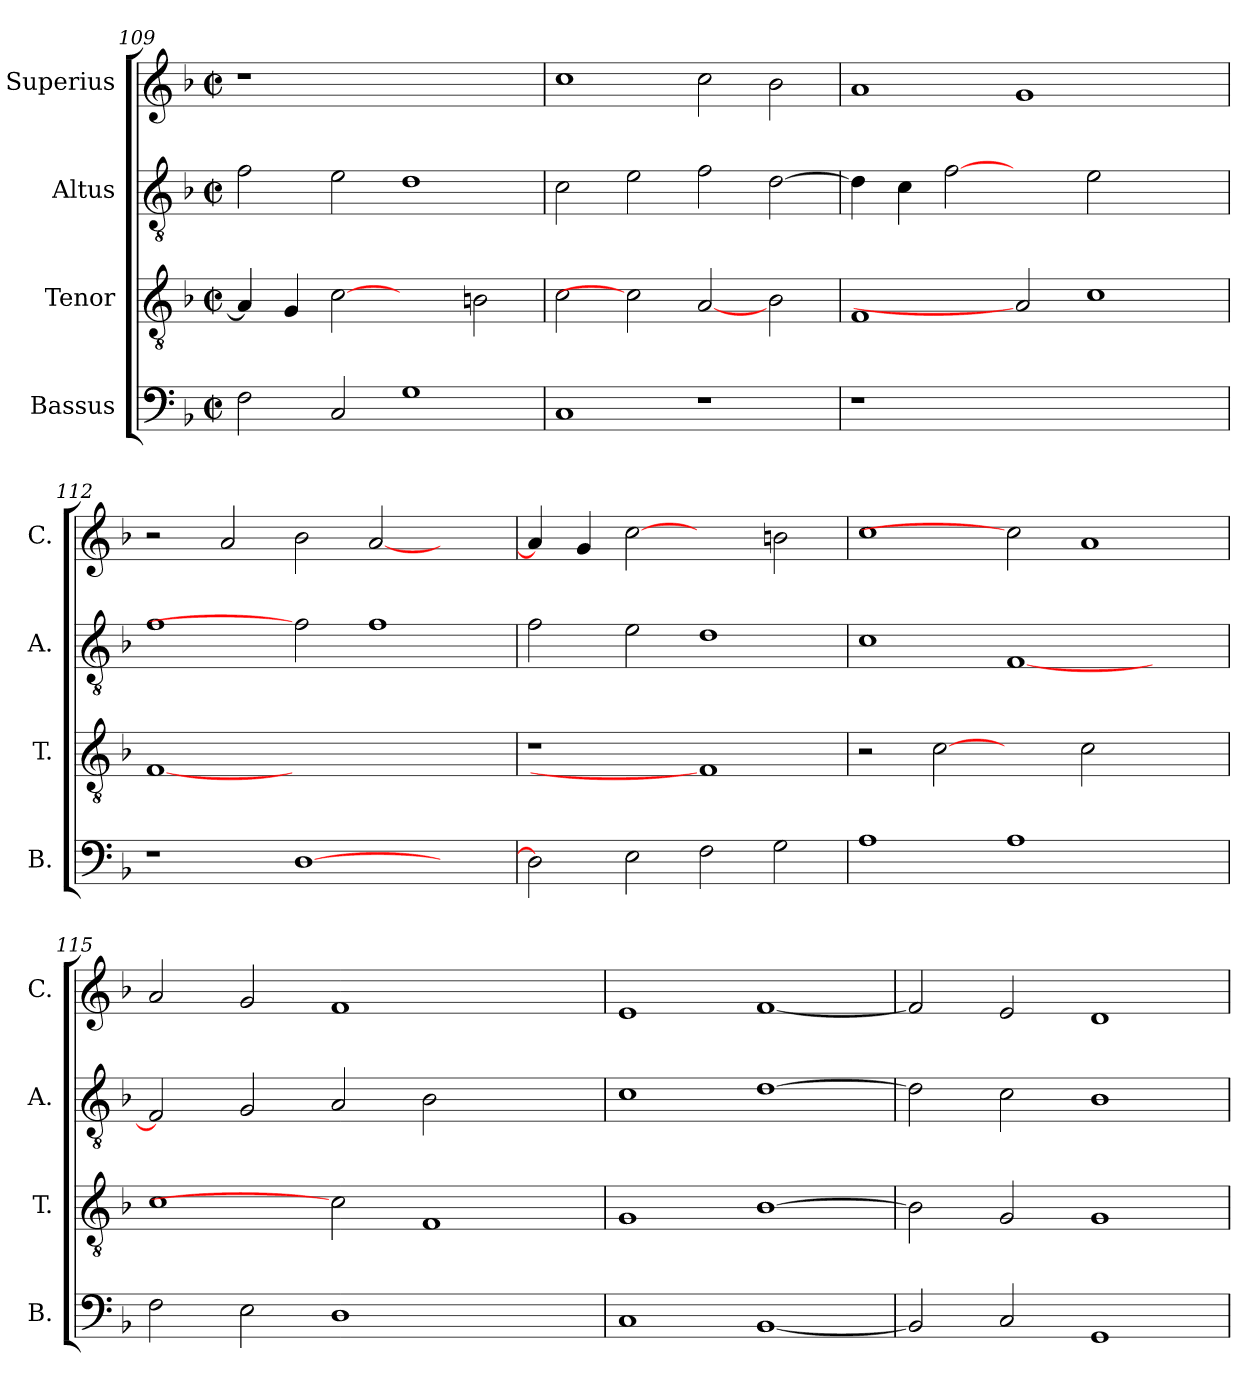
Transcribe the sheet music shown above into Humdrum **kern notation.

**kern	**kern	**kern	**kern
*part4	*part3	*part2	*part1
*staff4	*staff3	*staff2	*staff1
*I"Bassus	*I"Tenor	*I"Altus	*I"Superius
*I'B.	*I'T.	*I'A.	*I'C.
!!LO:PB:g=z
*clefF4	*clefGv2	*clefGv2	*clefG2
*	*ITrd7c12	*ITrd7c12	*
*k[b-]	*k[b-]	*k[b-]	*k[b-]
*F:	*F:	*F:	*F:
*M2/2	*M2/2	*M2/2	*M2/2
*met(c|)	*met(c|)	*met(c|)	*met(c|)
=109	=109	=109	=109
*	*^	*	*
!	!	!	!	!LO:N:vis=1
2Fi\	4AAi/]	1ryy	2Fi\	1r
.	4GGi/	.	.	.
2Ci/	[2Ci	.	2Ei\	.
1Gi	2ryy	1ryy	1Di	1ryy
.	2BBni\	.	.	.
*	*v	*v	*	*
=110	=110	=110	=110
1Ci	2Ci\	2Ci\	1cci
.	2Ci]	2Ei\	.
1r	[2AAi	2Fi\	2cci\
.	2BB-i\	[>2Di\	2b-i\
=111	=111	=111	=111
!LO:N:vis=1	!	!	!
1r	1FFi	4Di\]	1ai
.	.	4Ci\	.
.	.	[2Fi	.
1.ryy	2AAi]	2ryy	1gi
.	1Ci	2Ei\	.
.	.	2ryy	2ryy
=112	=112	=112	=112
1r	[1FFi	1Fi	2r
.	.	.	2ai/
[>1Di	1.ryy	2Fi]	2b-i\
.	.	1Fi	[<2ai/
2ryy	.	.	2ryy
=113	=113	=113	=113
!	!LO:N:vis=1	!	!
2Di\]	1r	2Fi\	4ai/]
.	.	.	4gi/
2Ei\	.	2Ei\	[2cci
2Fi\	1FFi]	1Di	2ryy
2Gi\	.	.	2bni\
!!LO:LB:g=z
=114	=114	=114	=114
1Ai	2r	1Ci	1cci
.	[2Ci	.	.
1Ai	2ryy	[<1FFi	2cci]
.	2Ci\	.	1ai
2ryy	2ryy	2ryy	.
=115	=115	=115	=115
2Fi\	1Ci	2FFi/]	2ai/
2Ei\	.	2GGi/	2gi/
1Di	2Ci]	2AAi/	1fi
.	1FFi	2BB-i\	.
2ryy	.	2ryy	2ryy
=116	=116	=116	=116
1Ci	1GGi	1Ci	1ei
[<1BB-i	[>1BB-i	[>1Di	[<1fi
=117	=117	=117	=117
2BB-i/]	2BB-i\]	2Di\]	2fi/]
2Ci/	2GGi/	2Ci\	2ei/
1GGi	1GGi	1BB-i	1di
=	=	=	=
*-	*-	*-	*-
